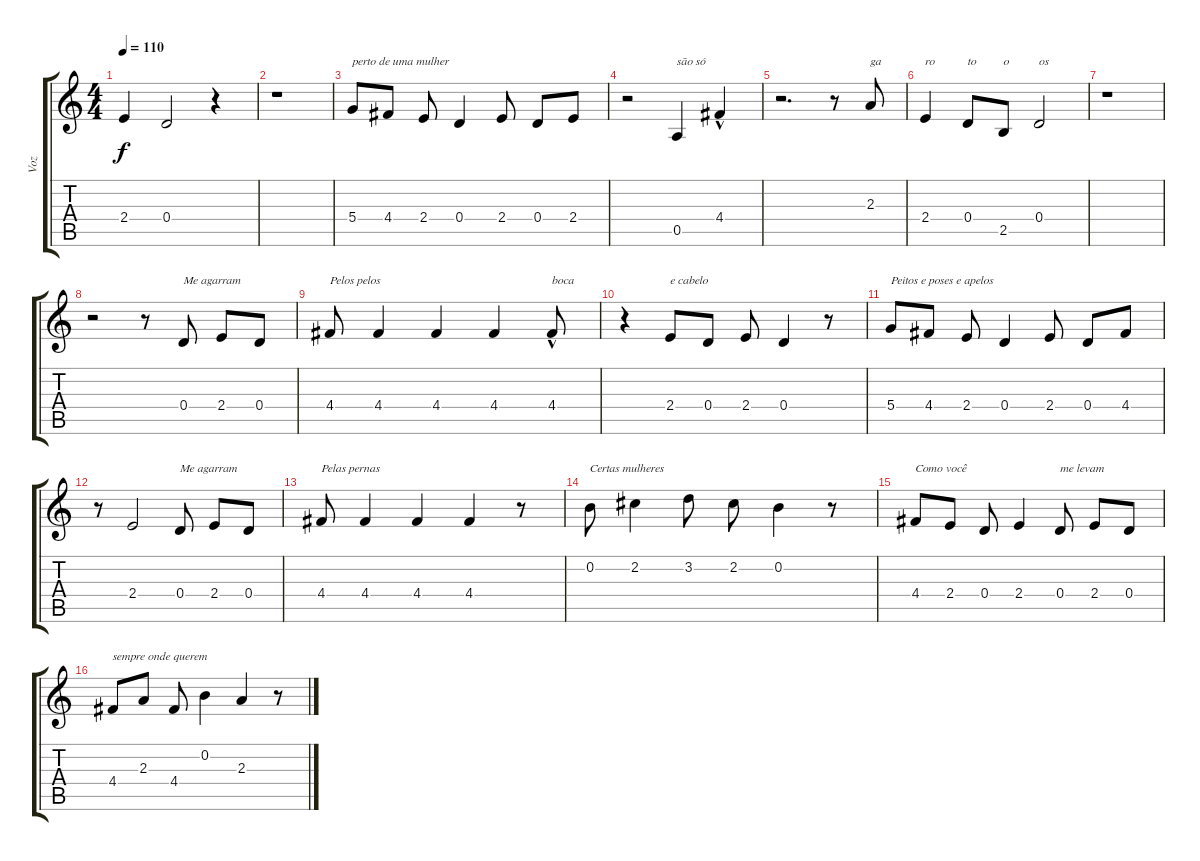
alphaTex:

\track ("Voz" "Voz") {instrument contrabass}
\staff {score tabs}
\tuning (E4 B3 G3 D3 A2 E2) {hide}
\ts (4 4)
\tempo 110
\clef g2
\ks c
2.4.4{dy f} 0.4.2 r.4 |
r.1 |
5.4.8{txt "perto de uma mulher"} 4.4.8 2.4.8 0.4.4 2.4.8 0.4.8 2.4.8 |
r.2 0.5.4{txt "são só"} 4.4{hac}.4 |
r.2{d} r.8 2.3.8{txt "ga"} |
2.4.4{txt "ro"} 0.4.8{txt "to"} 2.5.8{txt "o"} 0.4.2{txt "os"} |
r.1 |
r.2 r.8 0.4.8{txt "Me agarram"} 2.4.8 0.4.8 |
4.4.8{txt "Pelos pelos"} 4.4.4 4.4.4 4.4.4 4.4{hac}.8{txt "boca"} |
r.4 2.4.8{txt "e cabelo"} 0.4.8 2.4.8 0.4.4 r.8 |
5.4.8{txt "Peitos e poses e apelos"} 4.4.8 2.4.8 0.4.4 2.4.8 0.4.8 4.4.8 |
r.8 2.4.2 0.4.8{txt "Me agarram"} 2.4.8 0.4.8 |
4.4.8{txt "Pelas pernas"} 4.4.4 4.4.4 4.4.4 r.8 |
0.2.8{txt "Certas mulheres"} 2.2.4 3.2.8 2.2.8 0.2.4 r.8 |
4.4.8{txt "Como você"} 2.4.8 0.4.8 2.4.4 0.4.8{txt "me levam"} 2.4.8 0.4.8 |
4.4.8{txt "sempre onde querem"} 2.3.8 4.4.8 0.2.4 2.3.4 r.8
